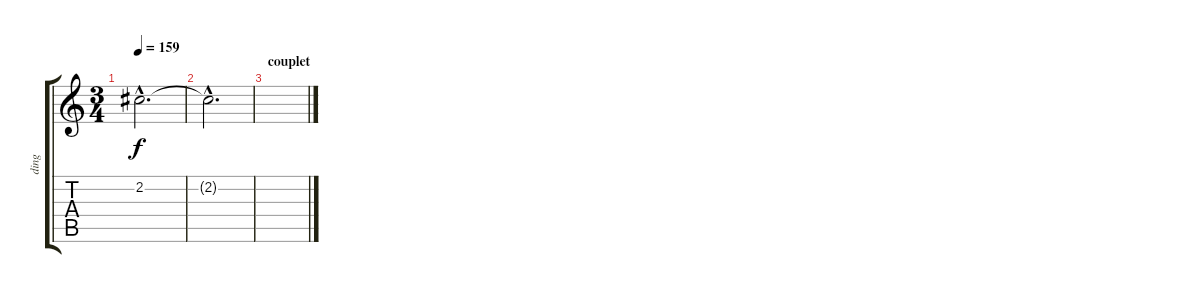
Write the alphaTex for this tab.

\track ("ding" "ding") {instrument acousticguitarnylon}
\staff {score tabs}
\tuning (E4 B3 G3 D3 A2 E2) {hide}
\ts (3 4)
\tempo 159
\clef g2
\ks c
2.2{hac t}.2{d dy f} |
2.2{hac t}.2{d} |
\section ("" "couplet")
